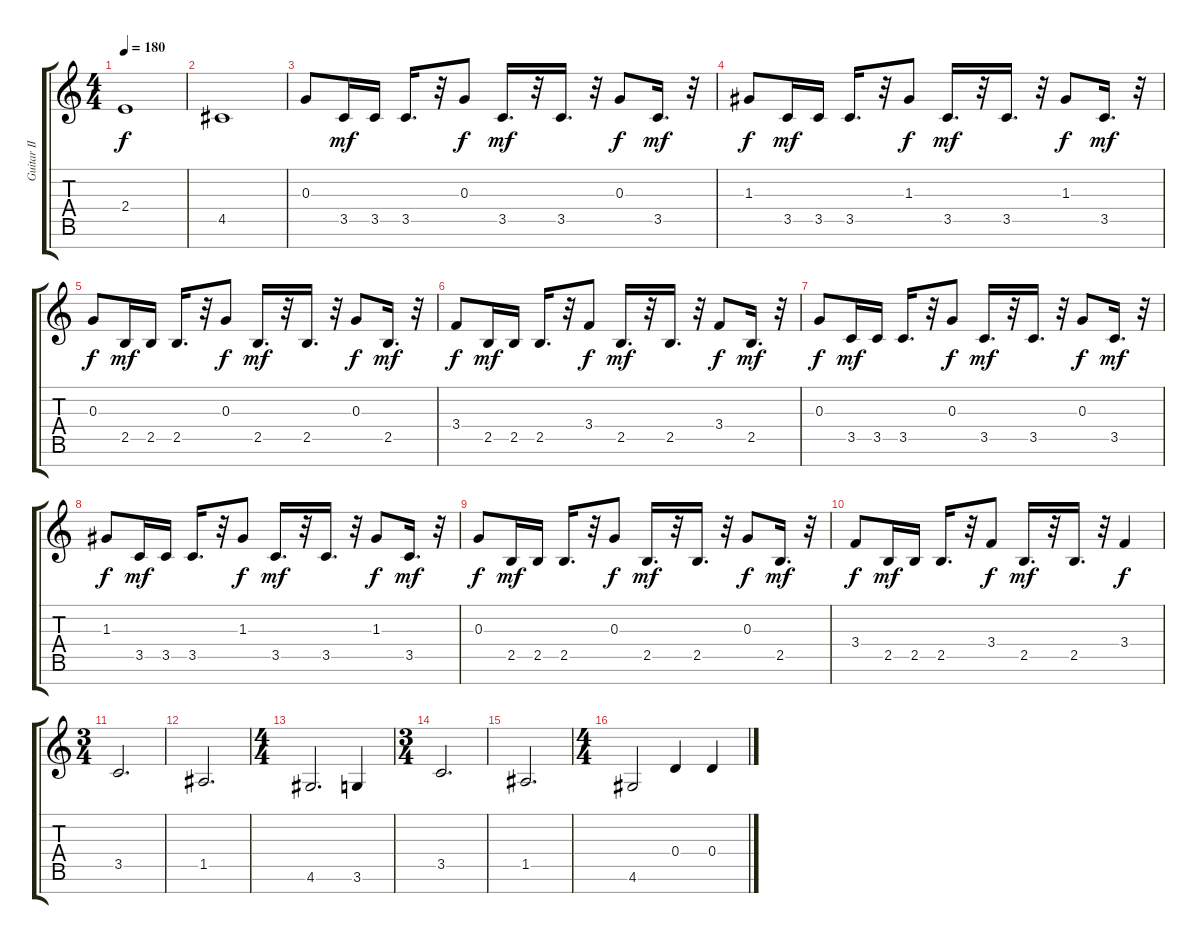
\track ("Guitar II" "Guitar II") {instrument distortionguitar}
\staff {score tabs}
\tuning (E4 B3 G3 D3 A2 E2 B1) {hide}
\ts (4 4)
\tempo 180
\clef g2
\ks c
2.4{t}.1{dy f} |
4.5.1 |
0.3.8 3.5.16{dy mf} 3.5.16 3.5.16{d} r.32 0.3.8{dy f} 3.5.16{d dy mf} r.32 3.5.16{d} r.32 0.3.8{dy f} 3.5.16{d dy mf} r.32 |
1.3.8{dy f} 3.5.16{dy mf} 3.5.16 3.5.16{d} r.32 1.3.8{dy f} 3.5.16{d dy mf} r.32 3.5.16{d} r.32 1.3.8{dy f} 3.5.16{d dy mf} r.32 |
0.3.8{dy f} 2.5.16{dy mf} 2.5.16 2.5.16{d} r.32 0.3.8{dy f} 2.5.16{d dy mf} r.32 2.5.16{d} r.32 0.3.8{dy f} 2.5.16{d dy mf} r.32 |
3.4.8{dy f} 2.5.16{dy mf} 2.5.16 2.5.16{d} r.32 3.4.8{dy f} 2.5.16{d dy mf} r.32 2.5.16{d} r.32 3.4.8{dy f} 2.5.16{d dy mf} r.32 |
0.3.8{dy f} 3.5.16{dy mf} 3.5.16 3.5.16{d} r.32 0.3.8{dy f} 3.5.16{d dy mf} r.32 3.5.16{d} r.32 0.3.8{dy f} 3.5.16{d dy mf} r.32 |
1.3.8{dy f} 3.5.16{dy mf} 3.5.16 3.5.16{d} r.32 1.3.8{dy f} 3.5.16{d dy mf} r.32 3.5.16{d} r.32 1.3.8{dy f} 3.5.16{d dy mf} r.32 |
0.3.8{dy f} 2.5.16{dy mf} 2.5.16 2.5.16{d} r.32 0.3.8{dy f} 2.5.16{d dy mf} r.32 2.5.16{d} r.32 0.3.8{dy f} 2.5.16{d dy mf} r.32 |
3.4.8{dy f} 2.5.16{dy mf} 2.5.16 2.5.16{d} r.32 3.4.8{dy f} 2.5.16{d dy mf} r.32 2.5.16{d} r.32 3.4.4{dy f} |
\ts (3 4)
3.5.2{d} |
1.5.2{d} |
\ts (4 4)
4.6.2{d} 3.6.4 |
\ts (3 4)
3.5.2{d} |
1.5.2{d} |
\ts (4 4)
4.6.2 0.4.4 0.4.4
